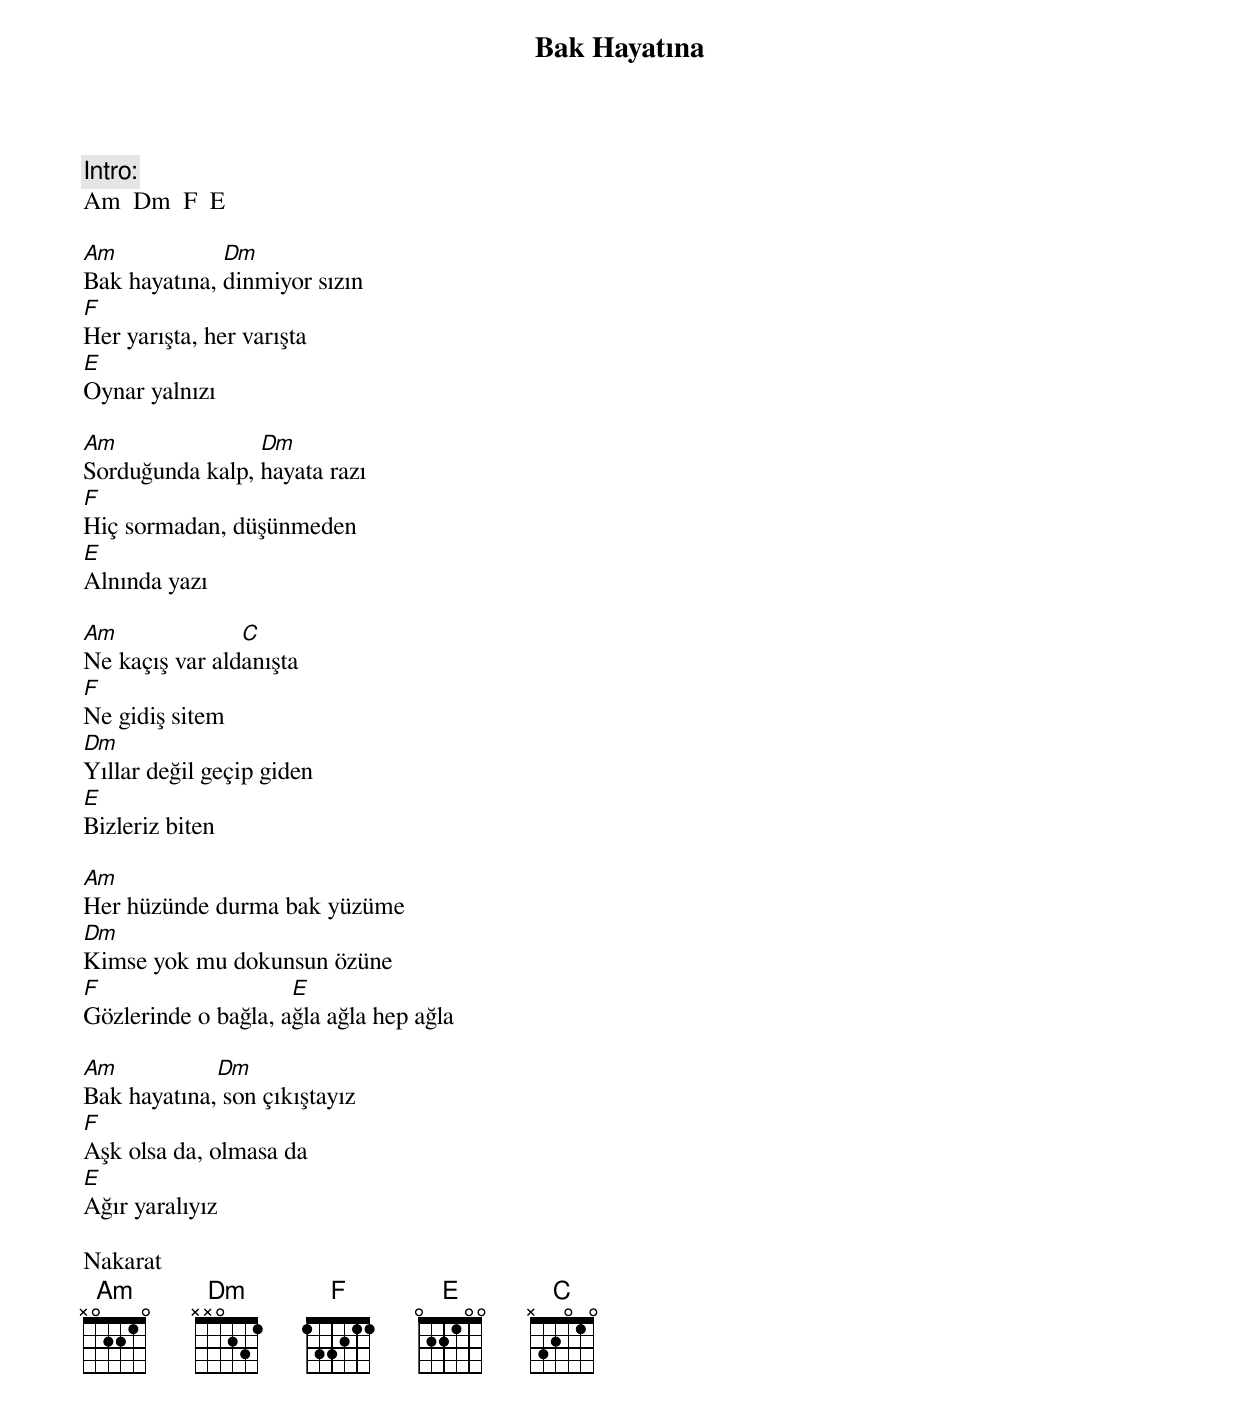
{title: Bak Hayatına}
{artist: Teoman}

Intro:
Am  Dm  F  E

Am            Dm
Bak hayatına, dinmiyor sızın
F
Her yarışta, her varışta
E
Oynar yalnızı

Am               Dm
Sorduğunda kalp, hayata razı
F
Hiç sormadan, düşünmeden
E
Alnında yazı

Am              C
Ne kaçış var aldanışta
F
Ne gidiş sitem
Dm
Yıllar değil geçip giden
E
Bizleriz biten

Am
Her hüzünde durma bak yüzüme
Dm
Kimse yok mu dokunsun özüne
F                    E
Gözlerinde o bağla, ağla ağla hep ağla

Am           Dm
Bak hayatına, son çıkıştayız
F
Aşk olsa da, olmasa da
E
Ağır yaralıyız

Nakarat
